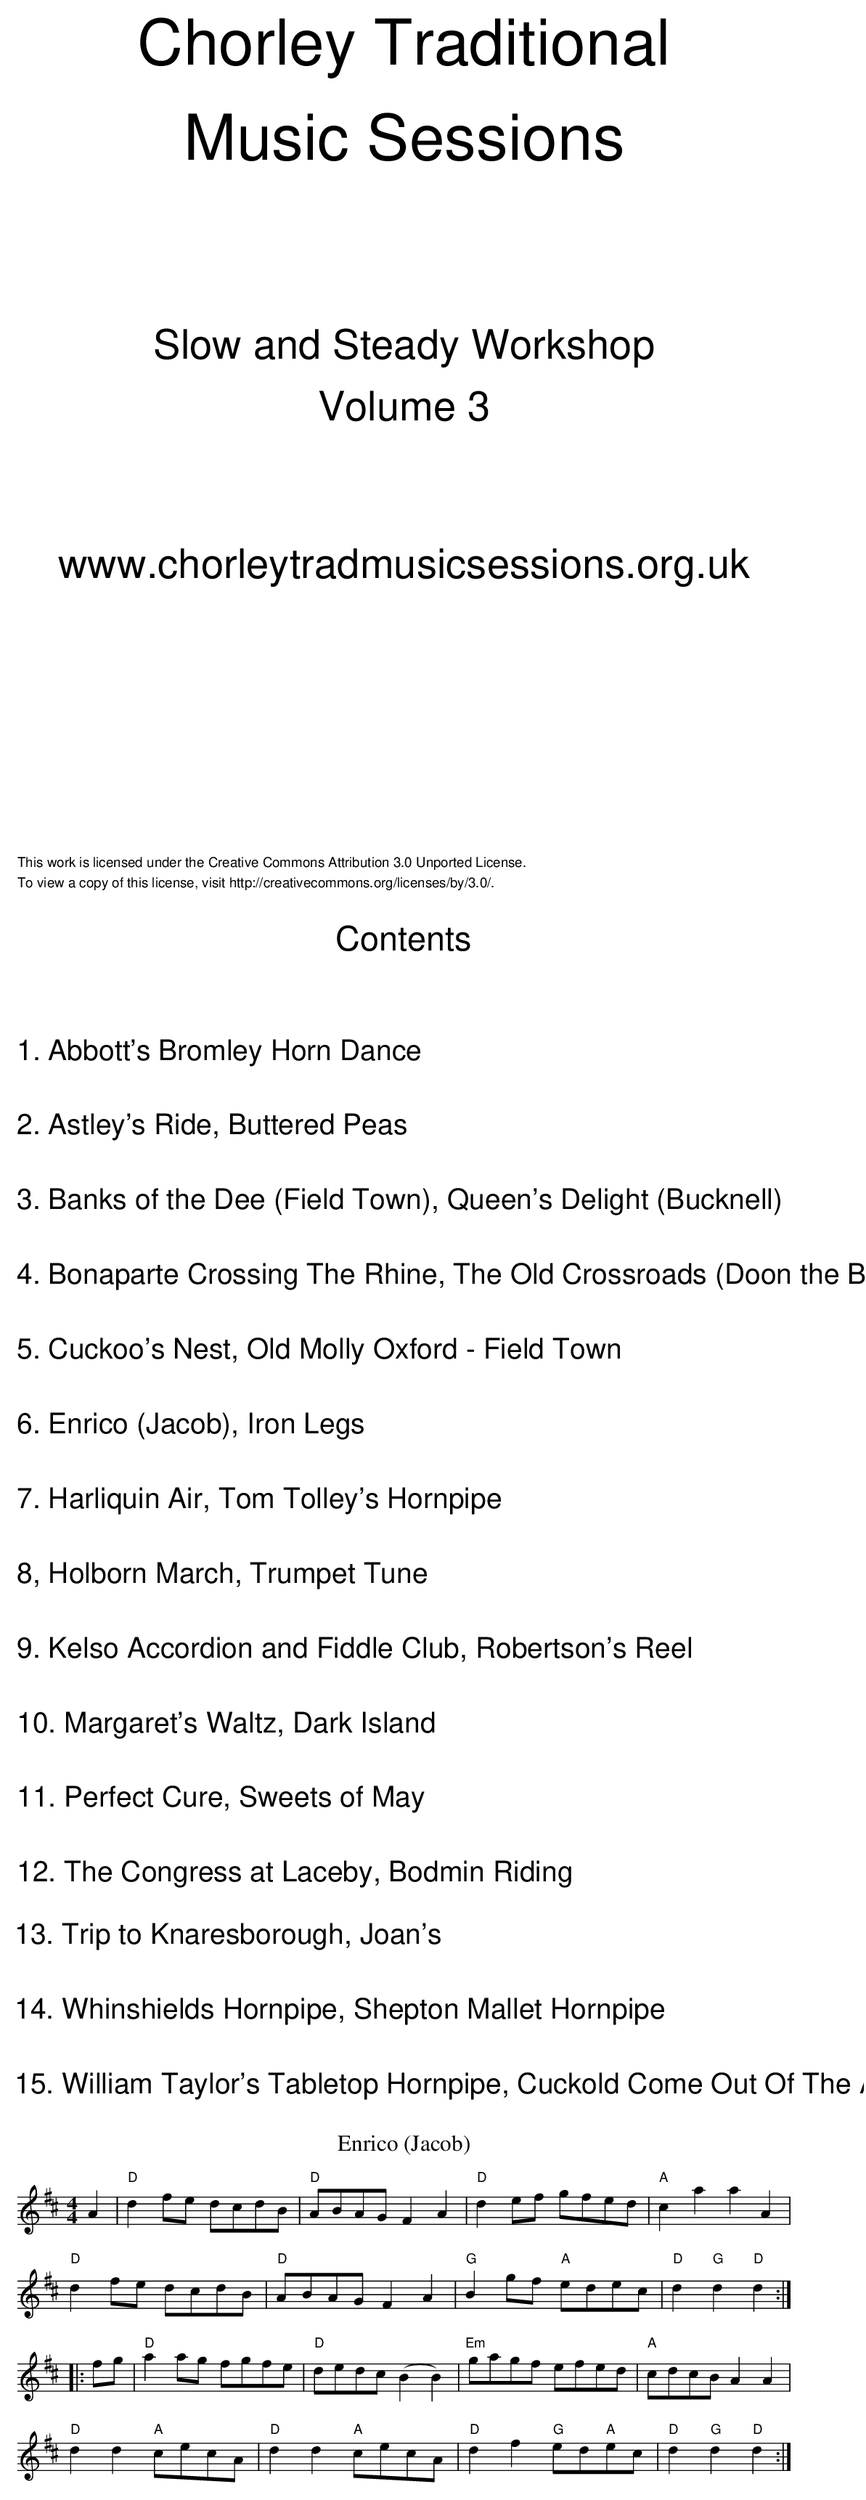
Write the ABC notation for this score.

X:1
T:Enrico (Jacob)
M:4/4
L:1/8
K:D
A2|"D"d2fe dcdB|"D"ABAG F2A2|"D"d2ef gfed|"A"c2a2 a2A2|
"D"d2fe dcdB|"D"ABAG F2A2|"G"B2gf "A"edec|"D"d2"G"d2 "D"d2:|
|:fg|"D"a2ag fgfe|"D"dedc (B2B2)|"Em"gagf efed|"A"cdcB A2A2|
"D"d2d2 "A"cecA|"D"d2d2 "A"cecA|"D"d2f2 "G"ed"A"ec|"D"d2"G"d2 "D"d2:|
